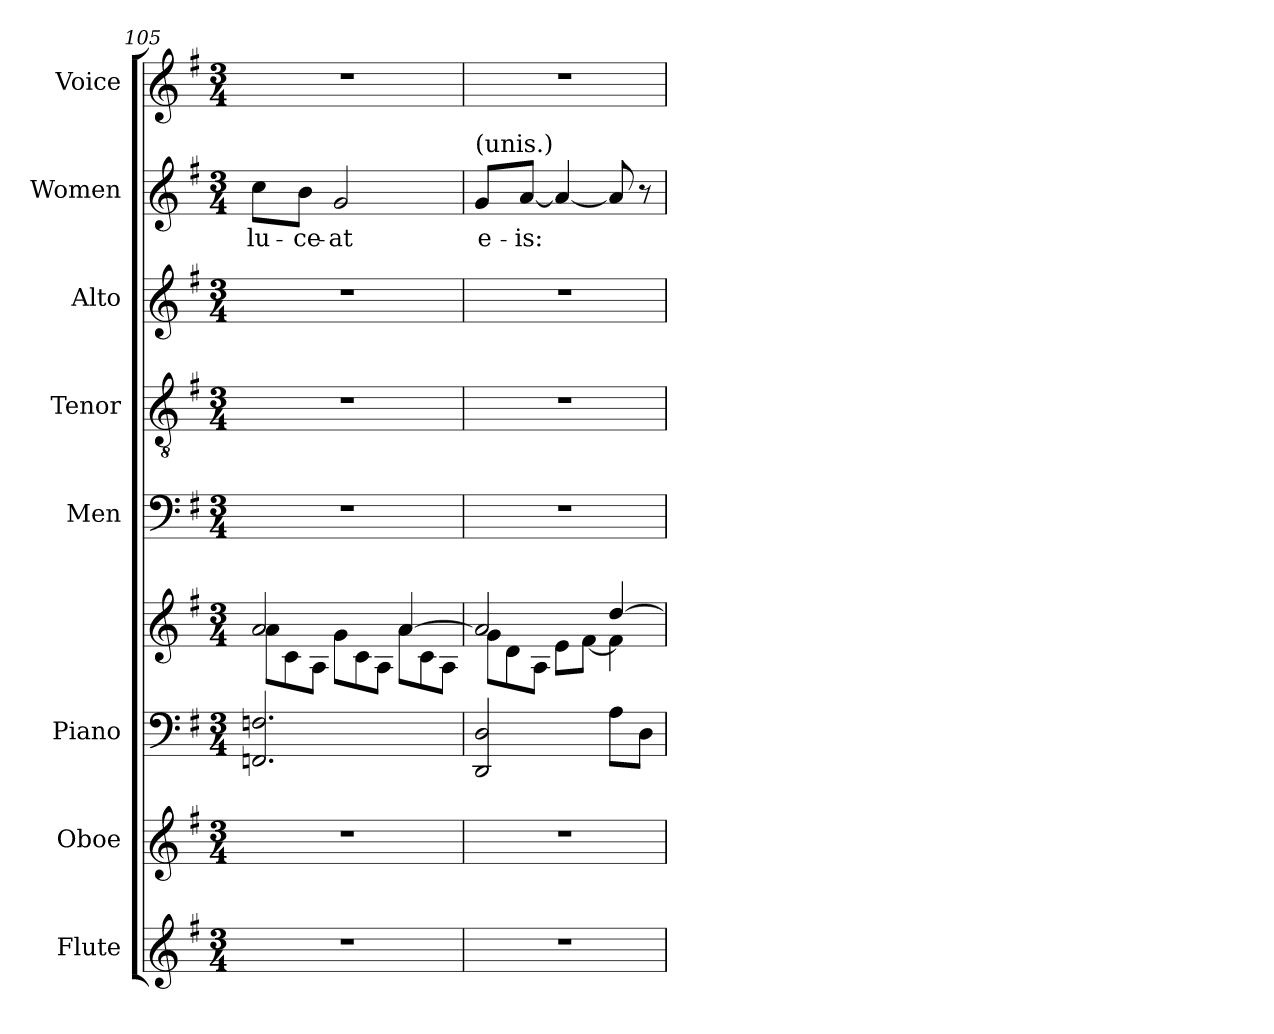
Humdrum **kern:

**kern	**kern	**kern	**kern	**kern	**kern	**kern	**kern	**text	**kern
*part8	*part7	*part6	*part6	*part5	*part4	*part3	*part2	*part2	*part1
*staff9	*staff8	*staff7	*staff6	*staff5	*staff4	*staff3	*staff2	*staff2	*staff1
*I"Flute	*I"Oboe	*I"Piano	*	*I"Men	*I"Tenor	*I"Alto	*I"Women	*	*I"Voice
*I'Fl	*I'Ob	*I'Pno.	*	*I'M.	*I'T.	*I'A.	*I'W.	*	*I'Vo.
*clefG2	*clefG2	*clefF4	*clefG2	*clefF4	*clefGv2	*clefG2	*clefG2	*	*clefG2
*k[f#]	*k[f#]	*k[f#]	*k[f#]	*k[f#]	*k[f#]	*k[f#]	*k[f#]	*	*k[f#]
*M3/4	*M3/4	*M3/4	*M3/4	*M3/4	*M3/4	*M3/4	*M3/4	*	*M3/4
=105	=105	=105	=105	=105	=105	=105	=105	=105	=105
*	*	*	*^	*	*	*	*	*	*
*	*	*	*	*Xtuplet	*	*	*	*	*	*
!	!	!	!	!	!	!	!	!	!LO:LY:b	!
2.r	2.r	2.FFn/ 2.Fn/	2a/	12a\L	2.r	2.r	2.r	8cc\L	lu-	2.r
.	.	.	.	12c\	.	.	.	.	.	.
!	!	!	!	!	!	!	!	!	!LO:LY:b	!
.	.	.	.	.	.	.	.	8b\J	-ce-	.
.	.	.	.	12A\J	.	.	.	.	.	.
!	!	!	!	!	!	!	!	!	!LO:LY:b	!
.	.	.	.	12g\L	.	.	.	2g/	-at	.
.	.	.	.	12c\	.	.	.	.	.	.
.	.	.	.	12A\J	.	.	.	.	.	.
.	.	.	[4a/	12a\L	.	.	.	.	.	.
.	.	.	.	12c\	.	.	.	.	.	.
.	.	.	.	12A\J	.	.	.	.	.	.
!!LO:LB:g=z
=106	=106	=106	=106	=106	=106	=106	=106	=106	=106	=106
!	!	!	!	!	!	!	!	!LO:TX:a:t=(unis.)	!	!
!	!	!	!	!	!	!	!	!	!LO:LY:b	!
2.r	2.r	2DD/ 2D/	2a/]	12g\L	2.r	2.r	2.r	8g/L	e-	2.r
.	.	.	.	12d\	.	.	.	.	.	.
!	!	!	!	!	!	!	!	!	!LO:LY:b	!
.	.	.	.	.	.	.	.	[8a/J	-is:	.
.	.	.	.	12A\J	.	.	.	.	.	.
.	.	.	.	8e\L	.	.	.	4a/_	.	.
.	.	.	.	[8f#\J	.	.	.	.	.	.
.	.	8A\L	[4dd/	4f#\]	.	.	.	8a/]	.	.
.	.	8D\J	.	.	.	.	.	8r	.	.
*	*	*	*v	*v	*	*	*	*	*	*
=	=	=	=	=	=	=	=	=	=
*-	*-	*-	*-	*-	*-	*-	*-	*-	*-
